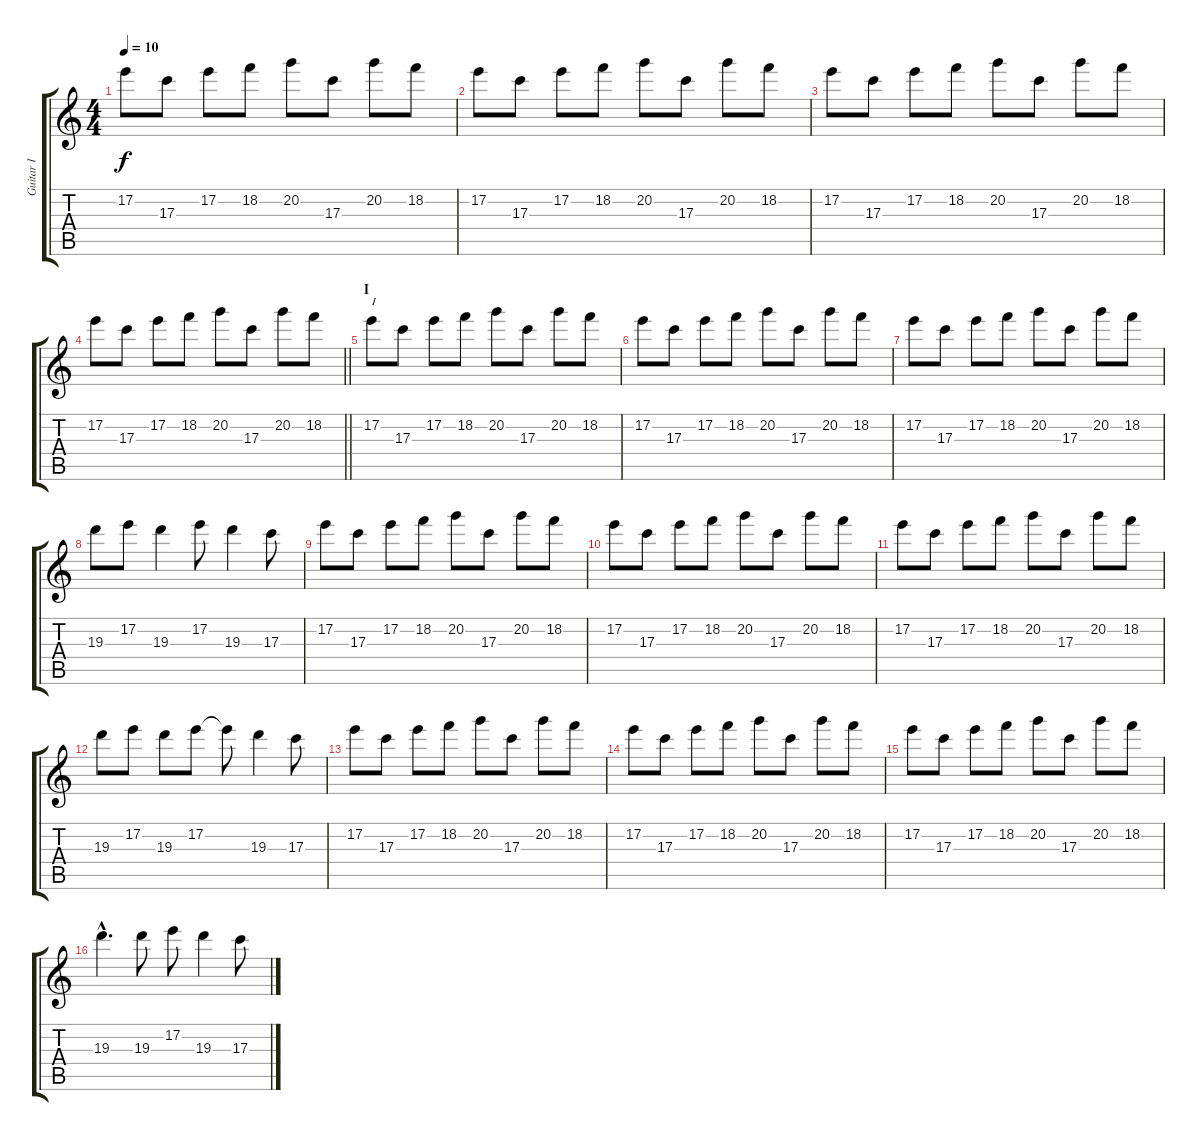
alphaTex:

\track ("Guitar I" "Guitar I") {instrument overdrivenguitar}
\staff {score tabs}
\tuning (E4 B3 G3 D3 A2 E2) {hide}
\ts (4 4)
\tempo 10
\clef g2
\ks c
17.2.8{dy f} 17.3.8 17.2.8 18.2.8 20.2.8 17.3.8 20.2.8 18.2.8 |
17.2.8 17.3.8 17.2.8 18.2.8 20.2.8 17.3.8 20.2.8 18.2.8 |
17.2.8 17.3.8 17.2.8 18.2.8 20.2.8 17.3.8 20.2.8 18.2.8 |
\barLineRight lightlight
17.2.8 17.3.8 17.2.8 18.2.8 20.2.8 17.3.8 20.2.8 18.2.8 |
\section ("" "I")
17.2.8{txt "I"} 17.3.8 17.2.8 18.2.8 20.2.8 17.3.8 20.2.8 18.2.8 |
17.2.8 17.3.8 17.2.8 18.2.8 20.2.8 17.3.8 20.2.8 18.2.8 |
17.2.8 17.3.8 17.2.8 18.2.8 20.2.8 17.3.8 20.2.8 18.2.8 |
19.3.8 17.2.8 19.3.4 17.2.8 19.3.4 17.3.8 |
17.2.8 17.3.8 17.2.8 18.2.8 20.2.8 17.3.8 20.2.8 18.2.8 |
17.2.8 17.3.8 17.2.8 18.2.8 20.2.8 17.3.8 20.2.8 18.2.8 |
17.2.8 17.3.8 17.2.8 18.2.8 20.2.8 17.3.8 20.2.8 18.2.8 |
19.3.8 17.2.8 19.3.8 17.2.8 17.2{t}.8 19.3.4 17.3.8 |
17.2.8 17.3.8 17.2.8 18.2.8 20.2.8 17.3.8 20.2.8 18.2.8 |
17.2.8 17.3.8 17.2.8 18.2.8 20.2.8 17.3.8 20.2.8 18.2.8 |
17.2.8 17.3.8 17.2.8 18.2.8 20.2.8 17.3.8 20.2.8 18.2.8 |
19.3{hac}.4{d} 19.3.8 17.2.8 19.3.4 17.3.8
